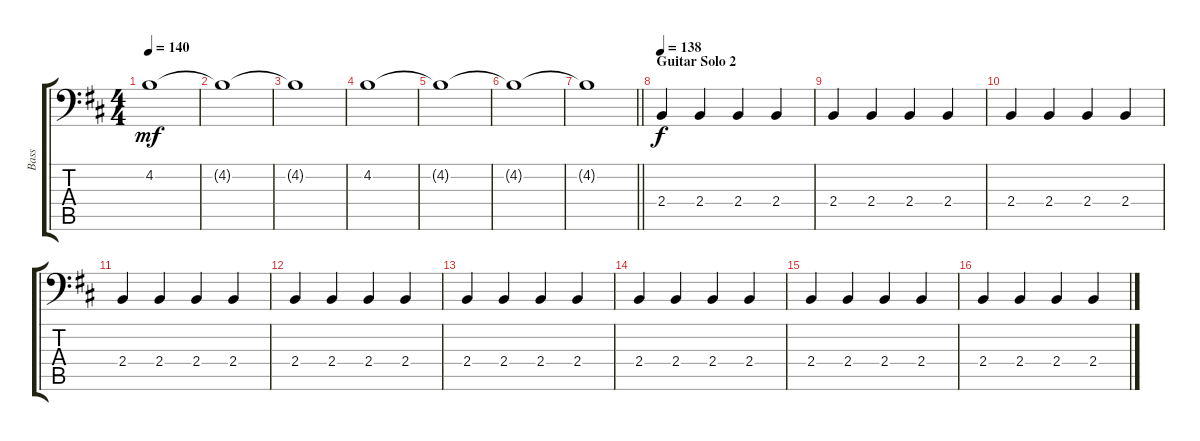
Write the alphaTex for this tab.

\track ("Bass" "Bass") {instrument electricbassfinger}
\staff {score tabs}
\tuning (B2 G2 D2 A1 E1 B0) {hide}
\ts (4 4)
\tempo 140
\clef f4
\ks d
4.2{t}.1{dy mf} |
4.2{t}.1 |
4.2{t}.1 |
4.2.1 |
4.2{t}.1 |
4.2{t}.1 |
\barLineRight lightlight
4.2{t}.1 |
\section ("" "Guitar Solo 2")
\tempo 138
2.4.4{dy f} 2.4.4 2.4.4 2.4.4 |
2.4.4 2.4.4 2.4.4 2.4.4 |
2.4.4 2.4.4 2.4.4 2.4.4 |
2.4.4 2.4.4 2.4.4 2.4.4 |
2.4.4 2.4.4 2.4.4 2.4.4 |
2.4.4 2.4.4 2.4.4 2.4.4 |
2.4.4 2.4.4 2.4.4 2.4.4 |
2.4.4 2.4.4 2.4.4 2.4.4 |
2.4.4 2.4.4 2.4.4 2.4.4
